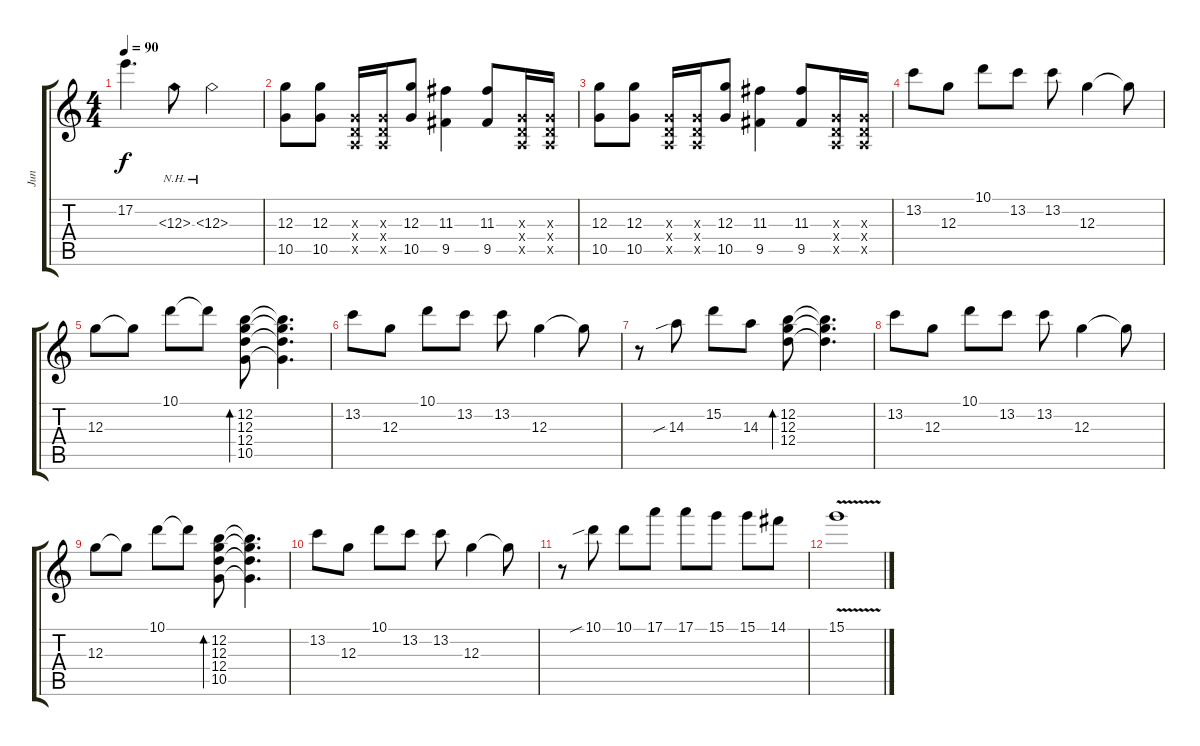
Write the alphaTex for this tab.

\track ("Jun" "Jun") {instrument distortionguitar}
\staff {score tabs}
\tuning (E4 B3 G3 D3 A2 E2) {hide}
\ts (4 4)
\tempo 90
\clef g2
\ks c
17.2.4{d dy f} 12.3{nh}.8 12.3{nh}.2 |
(12.3 10.5).8 (12.3 10.5).8 (0.3{x} 0.4{x} 0.5{x}).16 (0.3{x} 0.4{x} 0.5{x}).16 (12.3 10.5).8 (11.3 9.5).4 (11.3 9.5).8 (0.3{x} 0.4{x} 0.5{x}).16 (0.3{x} 0.4{x} 0.5{x}).16 |
(12.3 10.5).8 (12.3 10.5).8 (0.3{x} 0.4{x} 0.5{x}).16 (0.3{x} 0.4{x} 0.5{x}).16 (12.3 10.5).8 (11.3 9.5).4 (11.3 9.5).8 (0.3{x} 0.4{x} 0.5{x}).16 (0.3{x} 0.4{x} 0.5{x}).16 |
13.2.8 12.3.8 10.1.8 13.2.8 13.2.8 12.3.4 12.3{t}.8 |
12.3.8 12.3{t}.8 10.1.8 10.1{t}.8 (12.2 12.3 12.4 10.5).8{bd 60} (12.2{t} 12.3{t} 12.4{t} 10.5{t}).4{d} |
13.2.8 12.3.8 10.1.8 13.2.8 13.2.8 12.3.4 12.3{t}.8 |
r.8 14.3{sib}.8 15.2.8 14.3.8 (12.2 12.3 12.4).8{bd 60} (12.2{t} 12.3{t} 12.4{t}).4{d} |
13.2.8 12.3.8 10.1.8 13.2.8 13.2.8 12.3.4 12.3{t}.8 |
12.3.8 12.3{t}.8 10.1.8 10.1{t}.8 (12.2 12.3 12.4 10.5).8{bd 60} (12.2{t} 12.3{t} 12.4{t} 10.5{t}).4{d} |
13.2.8 12.3.8 10.1.8 13.2.8 13.2.8 12.3.4 12.3{t}.8 |
r.8 10.1{sib}.8 10.1.8 17.1.8 17.1.8 15.1.8 15.1.8 14.1.8 |
15.1{v}.1
